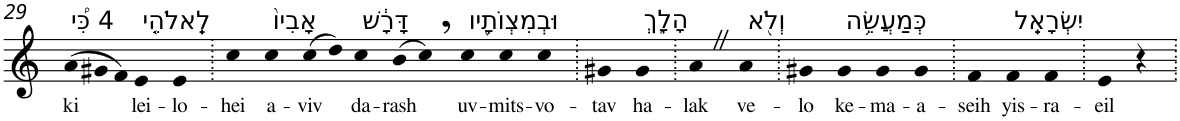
**kern	**text
*part1	*part1
*staff1	*staff1
*I"Piano	*
*I'Pno	*
!!LO:PB:g=z
*clefG2	*
*k[]	*
*Xtuplet	*
=29	=29
!LO:TX:a:t=4 כִּ֠י	!
!	!LO:LY:b
(>12a	ki
12g#X	.
12f)	.
!LO:TX:a:t=לֵֽאלֹהֵ֤י	!
!	!LO:LY:b
4e	lei-
!	!LO:LY:b
4e	-lo-
=30.	=30.
!	!LO:LY:b
4cc	-hei
!LO:TX:a:t=אָבִיו֙	!
!	!LO:LY:b
4cc	a-
!	!LO:LY:b
(>8cc	-viv
8dd)	.
!LO:TX:a:t=דָּרָ֔שׁ	!
!	!LO:LY:b
4cc	da-
!	!LO:LY:b
(>8b	-rash
8cc,)	.
!LO:TX:a:t=וּבְמִצְוֺתָ֖יו	!
!	!LO:LY:b
4cc	uv-
!	!LO:LY:b
4cc	-mits-
!	!LO:LY:b
4cc	-vo-
=31.	=31.
!	!LO:LY:b
4g#X	-tav
!LO:TX:a:t=הָלָ֑ךְ	!
!	!LO:LY:b
4g#	ha-
=32.	=32.
!	!LO:LY:b
4aZ	-lak
!LO:TX:a:t=וְלֹ֖א	!
!	!LO:LY:b
4a	ve-
=33.	=33.
!	!LO:LY:b
4g#X	-lo
!LO:TX:a:t=כְּמַעֲשֵׂ֥ה	!
!	!LO:LY:b
4g#	ke-
!	!LO:LY:b
4g#	-ma-
!	!LO:LY:b
4g#	-a-
=34.	=34.
!	!LO:LY:b
4f	-seih
!LO:TX:a:t=יִשְׂרָאֵֽל	!
!	!LO:LY:b
4f	yis-
!	!LO:LY:b
4f	-ra-
=35.	=35.
!	!LO:LY:b
4e	-eil
4r	.
=.	=.
*-	*-
